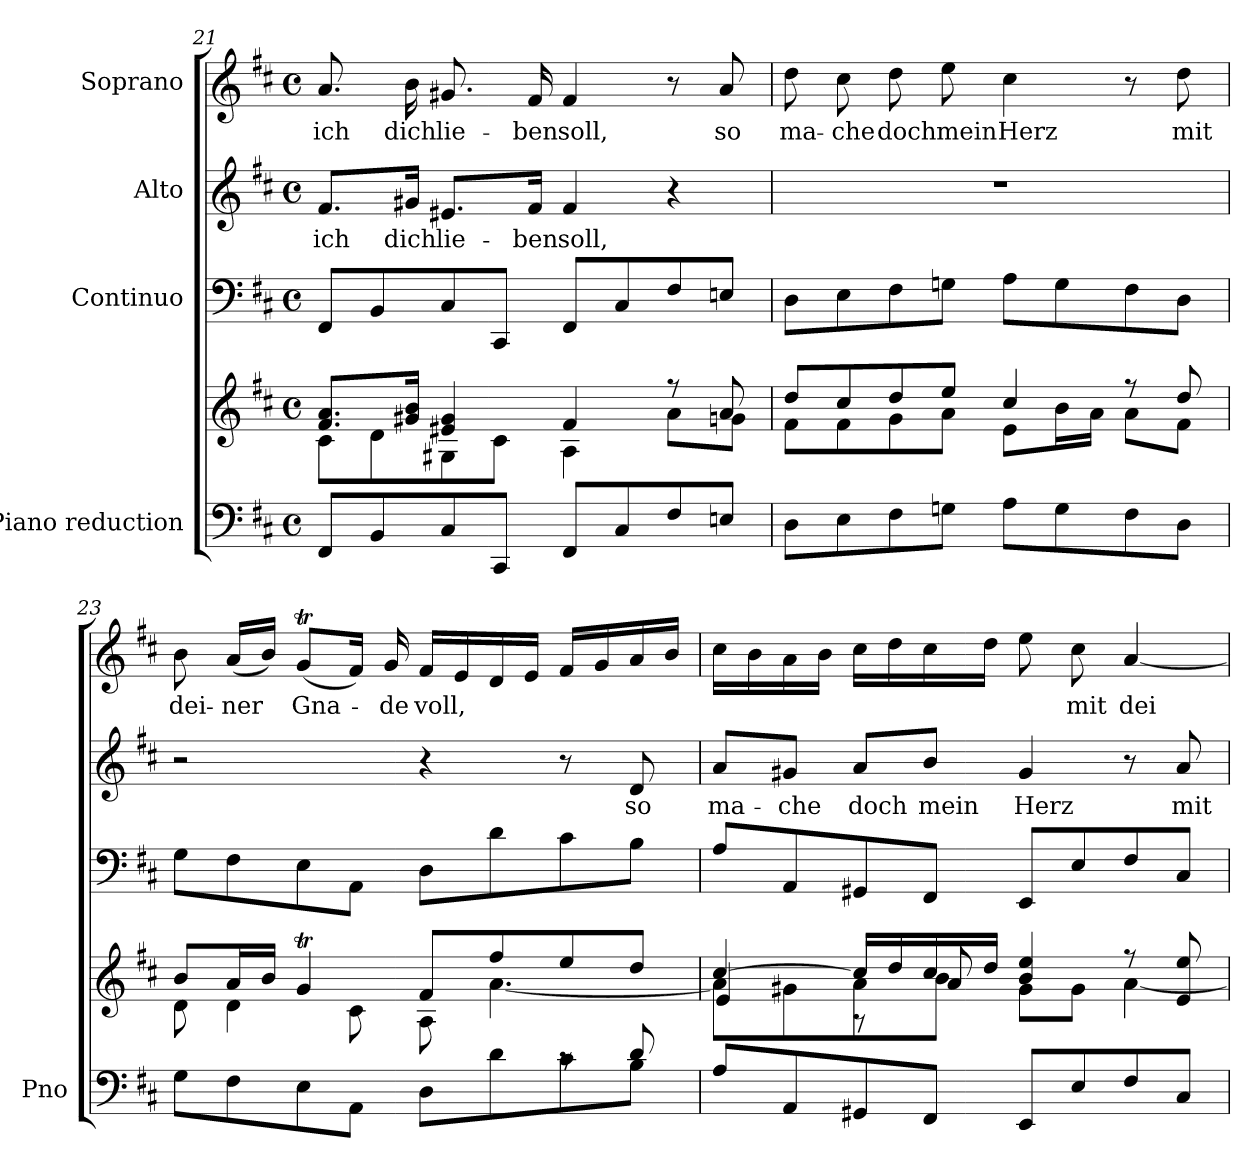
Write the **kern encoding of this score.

**kern	**kern	**kern	**kern	**text	**kern	**text
*part4	*part4	*part3	*part2	*part2	*part1	*part1
*staff5	*staff4	*staff3	*staff2	*staff2	*staff1	*staff1
*I"Piano reduction	*	*I"Continuo	*I"Alto	*	*I"Soprano	*
*I'Pno	*	*	*	*	*	*
*clefF4	*clefG2	*clefF4	*clefG2	*	*clefG2	*
*k[f#c#]	*k[f#c#]	*k[f#c#]	*k[f#c#]	*	*k[f#c#]	*
*M4/4	*M4/4	*M4/4	*M4/4	*	*M4/4	*
*met(c)	*met(c)	*met(c)	*met(c)	*	*met(c)	*
=21	=21	=21	=21	=21	=21	=21
*	*^	*	*	*	*	*
!	!	!	!	!	!LO:LY:b	!	!LO:LY:b
8FF#/L	8.f#/ 8.a/L	8c#\L	8FF#/L	8.f#/L	ich	8.a/	ich
8BB/	.	8d\	8BB/	.	.	.	.
!	!	!	!	!	!LO:LY:b	!	!LO:LY:b
.	16g#X/ 16b/Jk	.	.	16g#X/Jk	dich	16b\	dich
!	!	!	!	!	!LO:LY:b	!	!LO:LY:b
8C#/	4e#X/ 4g#/	8G#X\	8C#/	8.e#X/L	lie-	8.g#X/	lie-
8CC#/J	.	8c#\J	8CC#/J	.	.	.	.
!	!	!	!	!	!LO:LY:b	!	!LO:LY:b
.	.	.	.	16f#/Jk	-ben	16f#/	-ben
!	!	!	!	!	!LO:LY:b	!	!LO:LY:b
8FF#/L	4f#/	4A\	8FF#/L	4f#/	soll,	4f#/	soll,
8C#/	.	.	8C#/	.	.	.	.
8F#/	8r	8a\L	8F#/	4r	.	8r	.
!	!	!	!	!	!	!	!LO:LY:b
8En/J	8a/	8gn\J	8En/J	.	.	8a/	so
=22	=22	=22	=22	=22	=22	=22	=22
!	!	!	!	!	!	!	!LO:LY:b
8D\L	8dd/L	8f#\L	8D\L	1r	.	8dd\	ma-
!	!	!	!	!	!	!	!LO:LY:b
8E\	8cc#/	8f#\	8E\	.	.	8cc#\	-che
!	!	!	!	!	!	!	!LO:LY:b
8F#\	8dd/	8g\	8F#\	.	.	8dd\	doch
!	!	!	!	!	!	!	!LO:LY:b
8Gn\J	8ee/J	8a\J	8Gn\J	.	.	8ee\	mein
!	!	!	!	!	!	!	!LO:LY:b
8A\L	4cc#/	8e\L	8A\L	.	.	4cc#\	Herz
8G\	.	16b\L	8G\	.	.	.	.
.	.	16a\JJ	.	.	.	.	.
8F#\	8r	8a\L	8F#\	.	.	8r	.
!	!	!	!	!	!	!	!LO:LY:b
8D\J	8dd/	8f#\J	8D\J	.	.	8dd\	mit
!!LO:LB:g=z
=23	=23	=23	=23	=23	=23	=23	=23
*^	*	*	*	*	*	*	*
!	!	!	!	!	!	!	!	!LO:LY:b
2ryy	8G\L	8b/L	8d\	8G\L	2r	.	8b\	dei-
!	!	!	!	!	!	!	!	!LO:LY:b
.	8F#\	16a/L	4d\	8F#\	.	.	(<16a/LL	-ner
.	.	16b/JJ	.	.	.	.	16b/JJ)	.
!	!	!	!	!	!	!	!	!LO:LY:b
.	8E\	4gT/	.	8E\	.	.	(<8gT/L	Gna-
.	8AA\J	.	8c#\	8AA\J	.	.	16f#/Jk)	.
!	!	!	!	!	!	!	!	!LO:LY:b
.	.	.	.	.	.	.	16g/	-de
!	!	!	!	!	!	!	!	!LO:LY:b
4ryy	8D\L	8f#/L	8A\	8D\L	4r	.	16f#/LL	voll,
.	.	.	.	.	.	.	16e/	.
.	8d\	8ff#/	[4.a\	8d\	.	.	16d/	.
.	.	.	.	.	.	.	16e/JJ	.
8rc	8c#\	8ee/	.	8c#\	8r	.	16f#/LL	.
.	.	.	.	.	.	.	16g/	.
!	!	!	!	!	!	!LO:LY:b	!	!
8d/	8B\J	8dd/J	.	8B\J	8d/	so	16a/	.
.	.	.	.	.	.	.	16b/JJ	.
*v	*v	*	*	*	*	*	*	*
=24	=24	=24	=24	=24	=24	=24	=24
*	*	*^	*	*	*	*	*
!	!	!	!	!	!	!LO:LY:b	!	!
8A/L	[4cc#/	8a\L]	4e/	8A/L	8a/L	ma-	16cc#\LL	.
.	.	.	.	.	.	.	16b\	.
!	!	!	!	!	!	!LO:LY:b	!	!
8AA/	.	8g#X\	.	8AA/	8g#X/J	-che	16a\	.
.	.	.	.	.	.	.	16b\JJ	.
!	!	!	!	!	!	!LO:LY:b	!	!
8GG#X/	16cc#/LL]	8a\	8rA	8GG#X/	8a/L	doch	16cc#\LL	.
.	16dd/	.	.	.	.	.	16dd\	.
!	!	!	!	!	!	!LO:LY:b	!	!
8FF#/J	16cc#/	8b\J	8a/	8FF#/J	8b/J	mein	16cc#\	.
.	16dd/JJ	.	.	.	.	.	16dd\JJ	.
!	!	!	!	!	!	!LO:LY:b	!	!
8EE/L	4b/ 4ee/	8g#\L	2ryy	8EE/L	4g#/	Herz	8ee\	.
!	!	!	!	!	!	!	!	!LO:LY:b
8E/	.	8g#\J	.	8E/	.	.	8cc#\	mit
!	!	!	!	!	!	!	!	!LO:LY:b
8F#/	8r	[4a\	.	8F#/	8r	.	[4a/	dei-
!	!	!	!	!	!	!LO:LY:b	!	!
8C#/J	8e/ 8ee/	.	.	8C#/J	8a/	mit	.	.
*	*v	*v	*v	*	*	*	*	*
=	=	=	=	=	=	=
*-	*-	*-	*-	*-	*-	*-
